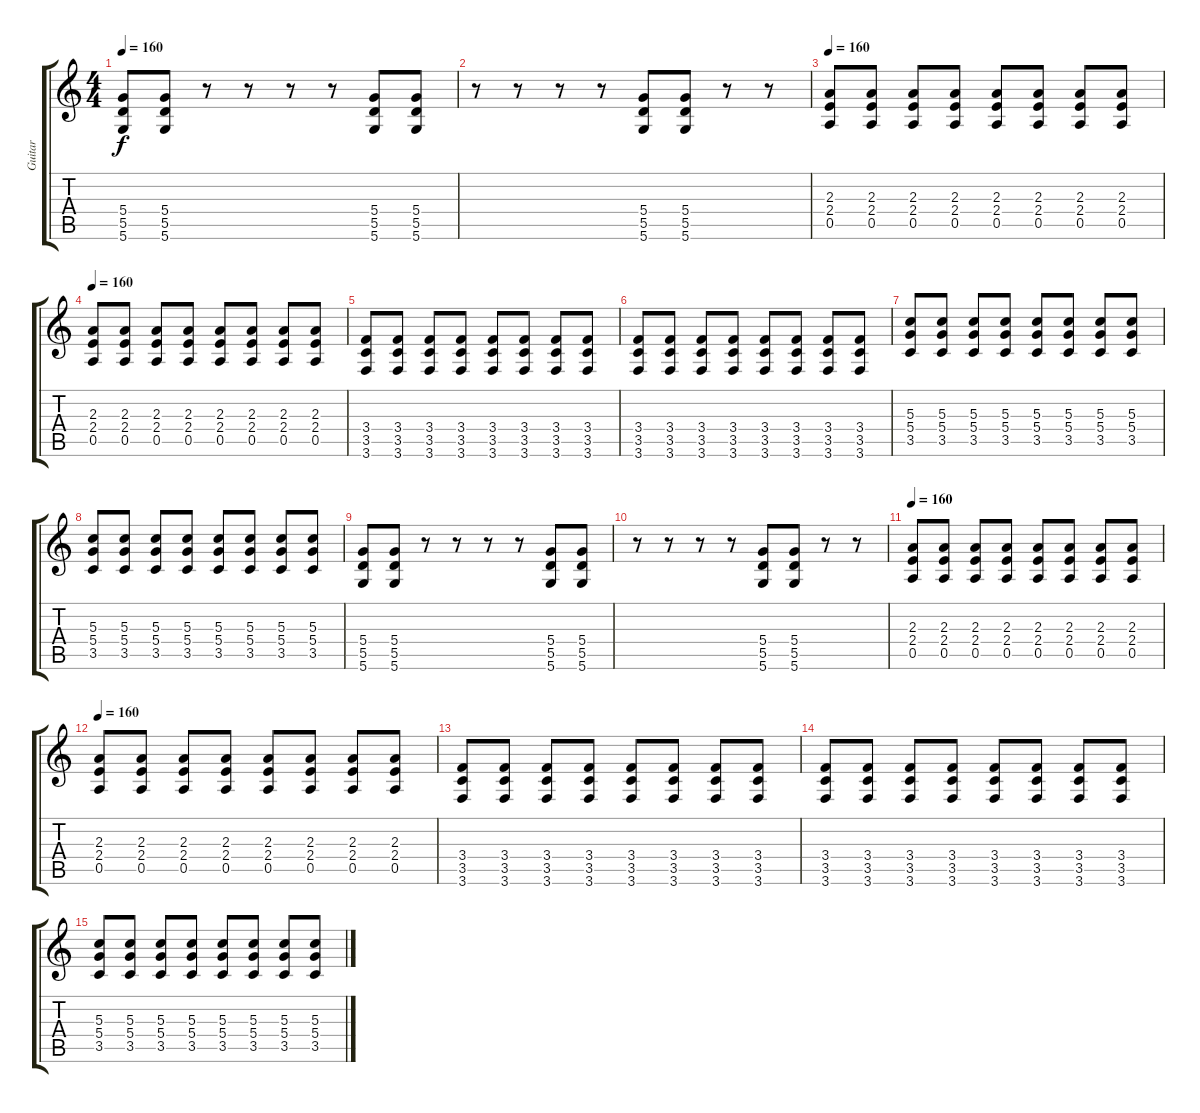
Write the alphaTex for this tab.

\track ("Guitar" "Guitar") {instrument overdrivenguitar}
\staff {score tabs}
\tuning (E4 B3 G3 D3 A2 D2) {hide}
\ts (4 4)
\tempo 160
\clef g2
\ks c
(5.4 5.5 5.6).8{dy f} (5.4 5.5 5.6).8 r.8 r.8 r.8 r.8 (5.4 5.5 5.6).8 (5.4 5.5 5.6).8 |
r.8 r.8 r.8 r.8 (5.4 5.5 5.6).8 (5.4 5.5 5.6).8 r.8 r.8 |
\tempo 160
(2.3 2.4 0.5).8 (2.3 2.4 0.5).8 (2.3 2.4 0.5).8 (2.3 2.4 0.5).8 (2.3 2.4 0.5).8 (2.3 2.4 0.5).8 (2.3 2.4 0.5).8 (2.3 2.4 0.5).8 |
\tempo 160
(2.3 2.4 0.5).8 (2.3 2.4 0.5).8 (2.3 2.4 0.5).8 (2.3 2.4 0.5).8 (2.3 2.4 0.5).8 (2.3 2.4 0.5).8 (2.3 2.4 0.5).8 (2.3 2.4 0.5).8 |
(3.4 3.5 3.6).8 (3.4 3.5 3.6).8 (3.4 3.5 3.6).8 (3.4 3.5 3.6).8 (3.4 3.5 3.6).8 (3.4 3.5 3.6).8 (3.4 3.5 3.6).8 (3.4 3.5 3.6).8 |
(3.4 3.5 3.6).8 (3.4 3.5 3.6).8 (3.4 3.5 3.6).8 (3.4 3.5 3.6).8 (3.4 3.5 3.6).8 (3.4 3.5 3.6).8 (3.4 3.5 3.6).8 (3.4 3.5 3.6).8 |
(5.3 5.4 3.5).8 (5.3 5.4 3.5).8 (5.3 5.4 3.5).8 (5.3 5.4 3.5).8 (5.3 5.4 3.5).8 (5.3 5.4 3.5).8 (5.3 5.4 3.5).8 (5.3 5.4 3.5).8 |
(5.3 5.4 3.5).8 (5.3 5.4 3.5).8 (5.3 5.4 3.5).8 (5.3 5.4 3.5).8 (5.3 5.4 3.5).8 (5.3 5.4 3.5).8 (5.3 5.4 3.5).8 (5.3 5.4 3.5).8 |
(5.4 5.5 5.6).8 (5.4 5.5 5.6).8 r.8 r.8 r.8 r.8 (5.4 5.5 5.6).8 (5.4 5.5 5.6).8 |
r.8 r.8 r.8 r.8 (5.4 5.5 5.6).8 (5.4 5.5 5.6).8 r.8 r.8 |
\tempo 160
(2.3 2.4 0.5).8{volume 0} (2.3 2.4 0.5).8 (2.3 2.4 0.5).8 (2.3 2.4 0.5).8 (2.3 2.4 0.5).8 (2.3 2.4 0.5).8 (2.3 2.4 0.5).8 (2.3 2.4 0.5).8 |
\tempo 160
(2.3 2.4 0.5).8 (2.3 2.4 0.5).8 (2.3 2.4 0.5).8 (2.3 2.4 0.5).8 (2.3 2.4 0.5).8 (2.3 2.4 0.5).8 (2.3 2.4 0.5).8 (2.3 2.4 0.5).8 |
(3.4 3.5 3.6).8 (3.4 3.5 3.6).8 (3.4 3.5 3.6).8 (3.4 3.5 3.6).8 (3.4 3.5 3.6).8 (3.4 3.5 3.6).8 (3.4 3.5 3.6).8 (3.4 3.5 3.6).8 |
(3.4 3.5 3.6).8 (3.4 3.5 3.6).8 (3.4 3.5 3.6).8 (3.4 3.5 3.6).8 (3.4 3.5 3.6).8 (3.4 3.5 3.6).8 (3.4 3.5 3.6).8 (3.4 3.5 3.6).8 |
(5.3 5.4 3.5).8 (5.3 5.4 3.5).8 (5.3 5.4 3.5).8 (5.3 5.4 3.5).8 (5.3 5.4 3.5).8 (5.3 5.4 3.5).8 (5.3 5.4 3.5).8 (5.3 5.4 3.5).8
